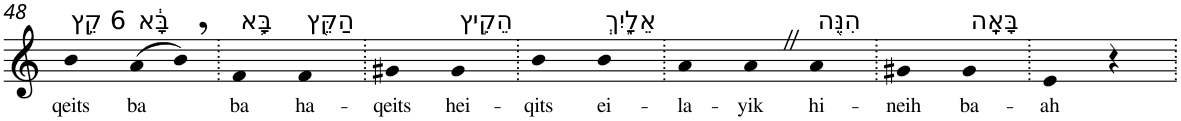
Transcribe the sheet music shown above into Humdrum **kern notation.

**kern	**text
*part1	*part1
*staff1	*staff1
*I"Piano	*
*I'Pno	*
!!LO:PB:g=z
*clefG2	*
*k[]	*
=48	=48
!LO:TX:a:t=6 קֵ֣ץ	!
!	!LO:LY:b
4b	qeits
!LO:TX:a:t=בָּ֔א	!
!	!LO:LY:b
(>8a	ba
8b,)	.
=49.	=49.
!LO:TX:a:t=בָּ֥א	!
!	!LO:LY:b
4f	ba
!LO:TX:a:t=הַקֵּ֖ץ	!
!	!LO:LY:b
4f	ha-
=50.	=50.
!	!LO:LY:b
4g#X	-qeits
!LO:TX:a:t=הֵקִ֣יץ	!
!	!LO:LY:b
4g#	hei-
=51.	=51.
!	!LO:LY:b
4b	-qits
!LO:TX:a:t=אֵלָ֑יִךְ	!
!	!LO:LY:b
4b	ei-
=52.	=52.
!	!LO:LY:b
4a	-la-
!	!LO:LY:b
4aZ	-yik
!LO:TX:a:t=הִנֵּ֖ה	!
!	!LO:LY:b
4a	hi-
=53.	=53.
!	!LO:LY:b
4g#X	-neih
!LO:TX:a:t=בָּאָֽה	!
!	!LO:LY:b
4g#	ba-
=54.	=54.
!	!LO:LY:b
4e	-ah
4r	.
=.	=.
*-	*-
